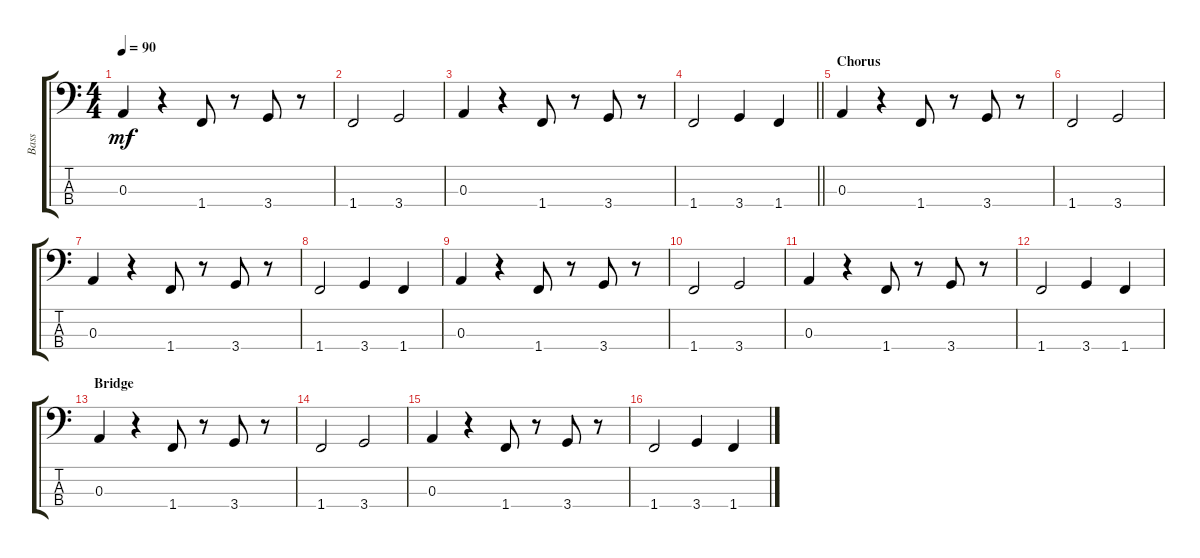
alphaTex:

\track ("Bass" "Bass") {instrument electricbassfinger}
\staff {score tabs}
\tuning (G2 D2 A1 E1) {hide}
\ts (4 4)
\tempo 90
\clef f4
\ks aminor
0.3.4{dy mf} r.4 1.4.8 r.8 3.4.8 r.8 |
1.4.2 3.4.2 |
0.3.4 r.4 1.4.8 r.8 3.4.8 r.8 |
\barLineRight lightlight
1.4.2 3.4.4 1.4.4 |
\section ("" "Chorus")
0.3.4 r.4 1.4.8 r.8 3.4.8 r.8 |
1.4.2 3.4.2 |
0.3.4 r.4 1.4.8 r.8 3.4.8 r.8 |
1.4.2 3.4.4 1.4.4 |
0.3.4 r.4 1.4.8 r.8 3.4.8 r.8 |
1.4.2 3.4.2 |
0.3.4 r.4 1.4.8 r.8 3.4.8 r.8 |
1.4.2 3.4.4 1.4.4 |
\section ("" "Bridge")
0.3.4 r.4 1.4.8 r.8 3.4.8 r.8 |
1.4.2 3.4.2 |
0.3.4 r.4 1.4.8 r.8 3.4.8 r.8 |
1.4.2 3.4.4 1.4.4
